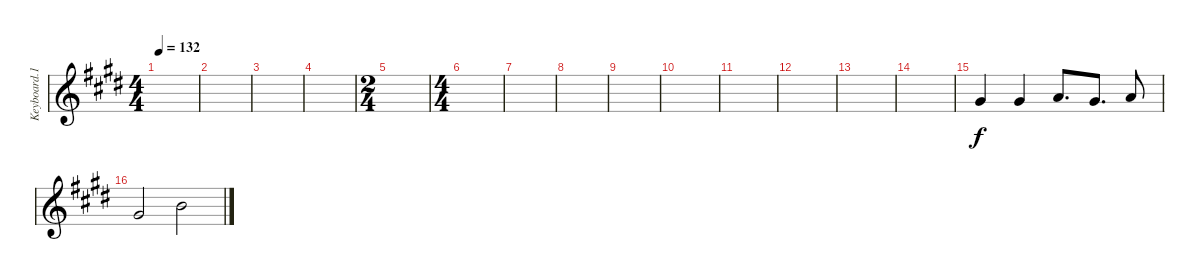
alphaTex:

\track ("Keyboard.1" "Keyboard.1") {instrument electricgrandpiano}
\staff {score}
\tuning (E4 B3 G3 D3 A2 E2 B1) {hide}
\ts (4 4)
\tempo 132
\clef g2
\ks e
|
|
|
|
\ts (2 4)
|
\ts (4 4)
|
|
|
|
|
|
|
|
|
4.1.4 4.1.4 5.1.8{d} 4.1.8{d} 5.1.8 |
4.1.2 7.1.2
